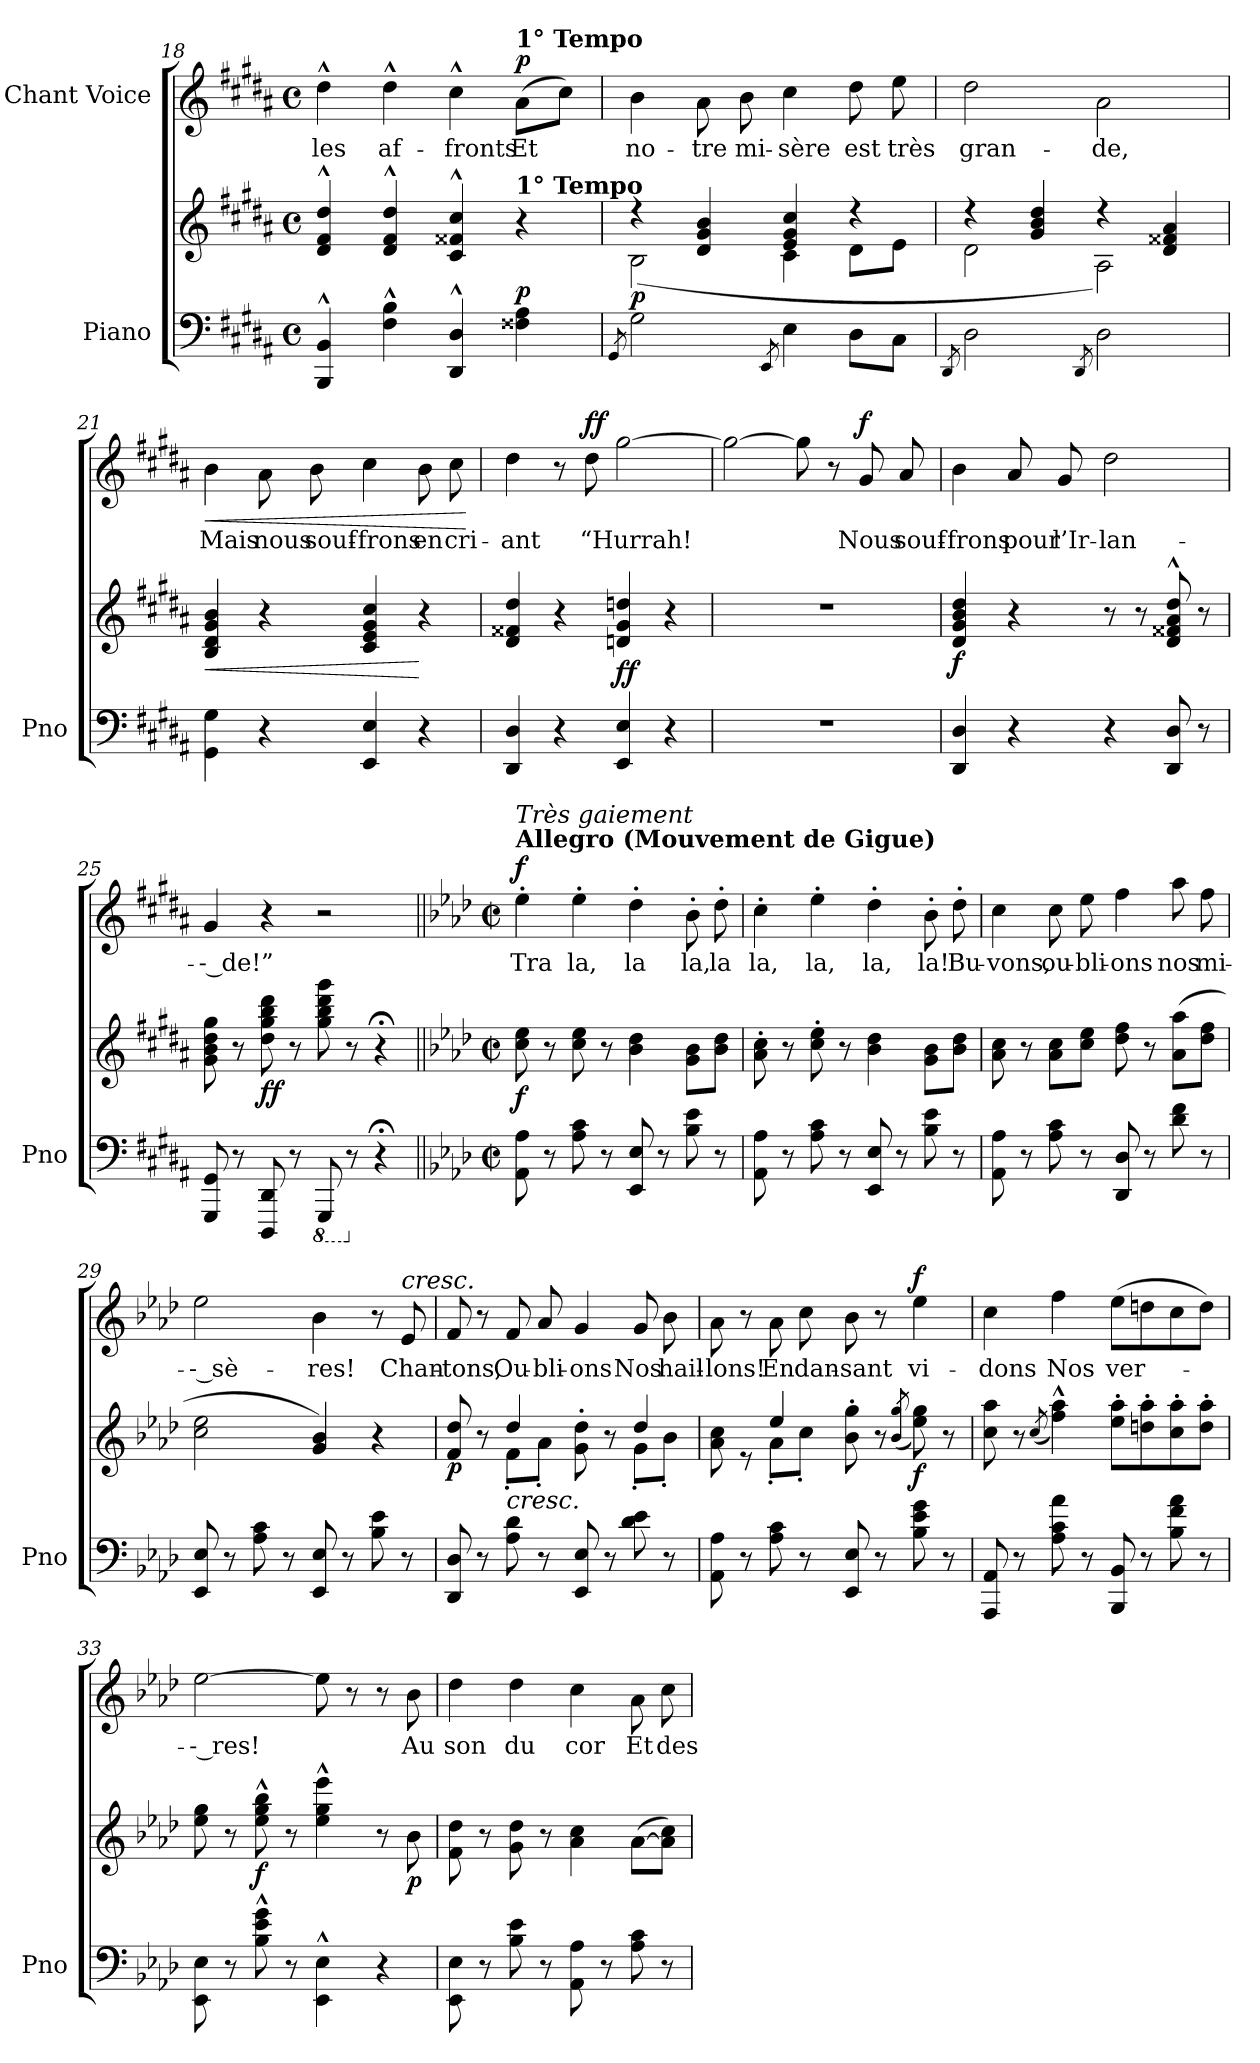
**kern	**kern	**dynam	**kern	**text	**dynam
*part2	*part2	*part2	*part1	*part1	*part1
*staff3	*staff2	*staff2/3	*staff1	*staff1	*staff1
*I"Piano	*	*	*I"Chant Voice	*	*
*I'Pno	*	*	*	*	*
*clefF4	*clefG2	*	*clefG2	*	*
*k[f#c#g#d#a#]	*k[f#c#g#d#a#]	*	*k[f#c#g#d#a#]	*	*
*M4/4	*M4/4	*	*M4/4	*	*
*met(c)	*met(c)	*	*met(c)	*	*
=18	=18	=18	=18	=18	=18
!	!	!	!	!LO:LY:b	!
4BBB/^^ 4BB/^^	4d#/^^ 4f#/^^ 4dd#/^^	.	4dd#^^\	les	.
!	!	!	!	!LO:LY:b	!
4F#\^^ 4B\^^	4d#/^^ 4f#/^^ 4dd#/^^	.	4dd#^^\	af-	.
!	!	!	!	!LO:LY:b	!
4DD#/^^ 4D#/^^	4c#/^^ 4f##X/^^ 4cc#/^^	.	4cc#^^\	-fronts	.
!	!	!	!LO:TX:a:B:t=1° Tempo	!	!
!	!LO:TX:a:B:t=1° Tempo	!	!	!	!
!	!	!LO:DY:a=2	!	!LO:LY:b	!LO:DY:a
4F##X\ 4A#\	4r	p	(>8a#\L	Et	p
.	.	.	8cc#\J)	.	.
=19	=19	=19	=19	=19	=19
8qGG#/	.	.	.	.	.
*	*^	*	*	*	*
!	!	!	!LO:DY:b	!	!LO:LY:b	!
2G#\	4r	(<2B\	p	4b\	no-	.
!	!	!	!	!	!LO:LY:b	!
.	4d#/ 4g#/ 4b/	.	.	8a#\	-tre	.
!	!	!	!	!	!LO:LY:b	!
.	.	.	.	8b\	mi-	.
8qEE/	.	.	.	.	.	.
!	!	!	!	!	!LO:LY:b	!
4E\	4e/ 4g#/ 4cc#/	4c#\	.	4cc#\	-sère	.
!	!	!	!	!	!LO:LY:b	!
8D#\L	4r	8d#\L	.	8dd#\	est	.
!	!	!	!	!	!LO:LY:b	!
8C#\J	.	8e\J	.	8ee\	très	.
=20	=20	=20	=20	=20	=20	=20
8qDD#/	.	.	.	.	.	.
!	!	!	!	!	!LO:LY:b	!
2D#\	4r	2d#\	.	2dd#\	gran-	.
.	4g#/ 4b/ 4dd#/	.	.	.	.	.
8qDD#/	.	.	.	.	.	.
!	!	!	!	!	!LO:LY:b	!
2D#\	4r	2A#\)	.	2a#\	-de,	.
.	4d#/ 4f##X/ 4a#/	.	.	.	.	.
*	*v	*v	*	*	*	*
!!LO:LB:g=z
=21	=21	=21	=21	=21	=21
!	!	!LO:HP:b	!	!LO:LY:b	!LO:HP:b
4GG#\ 4G#\	4B/ 4d#/ 4g#/ 4b/	<	4b\	Mais	<
!	!	!	!	!LO:LY:b	!
4r	4r	.	8a#\	nous	.
!	!	!	!	!LO:LY:b	!
.	.	.	8b\	souf-	.
!	!	!	!	!LO:LY:b	!
4EE/ 4E/	4c#/ 4e/ 4g#/ 4cc#/	.	4cc#\	-frons	.
!	!	!	!	!LO:LY:b	!
4r	4r	[	8b\	en	.
!	!	!	!	!LO:LY:b	!
.	.	.	8cc#\	cri-	.
.	.	.	.	.	[
=22	=22	=22	=22	=22	=22
!	!	!	!	!LO:LY:b	!
4DD#/ 4D#/	4d#/ 4f##X/ 4dd#/	.	4dd#\	-ant	.
4r	4r	.	8r	.	.
!	!	!	!	!LO:LY:b	!LO:DY:a
.	.	.	8dd#\	“Hurrah!	ff
!	!	!LO:DY:b	!	!	!
4EE/ 4E/	4dn/ 4g#/ 4ddn/	ff	[2gg#\	.	.
4r	4r	.	.	.	.
=23	=23	=23	=23	=23	=23
1r	1r	.	2gg#\_	.	.
.	.	.	8gg#\]	.	.
.	.	.	8r	.	.
!	!	!	!	!LO:LY:b	!LO:DY:a
.	.	.	8g#/	Nous	f
!	!	!	!	!LO:LY:b	!
.	.	.	8a#/	souf-	.
=24	=24	=24	=24	=24	=24
!	!	!LO:DY:b	!	!LO:LY:b	!
4DD#/ 4D#/	4d#/ 4g#/ 4b/ 4dd#/	f	4b\	-frons	.
!	!	!	!	!LO:LY:b	!
4r	4r	.	8a#/	pour	.
!	!	!	!	!LO:LY:b	!
.	.	.	8g#/	l’Ir-	.
!	!	!	!	!LO:LY:b	!
4r	8r	.	2dd#\	-lan-	.
.	8r	.	.	.	.
8DD#/ 8D#/	8d#/^^ 8f##X/^^ 8a#/^^ 8dd#/^^	.	.	.	.
8r	8r	.	.	.	.
!!LO:LB:g=z
=25	=25	=25	=25	=25	=25
!	!	!	!	!LO:LY:b	!
8GGG#/ 8GG#/	8g#\ 8b\ 8dd#\ 8gg#\	.	4g#/	-- de!”	.
8r	8r	.	.	.	.
!	!	!LO:DY:b	!	!	!
8DDD#/ 8DD#/	8dd#\ 8gg#\ 8bb\ 8ddd#\	ff	4r	.	.
8r	8r	.	.	.	.
*8ba	*	*	*	*	*
8GGGG#/	8gg#\ 8bb\ 8ddd#\ 8ggg#\	.	2r	.	.
*X8ba	*	*	*	*	*
8r	8r	.	.	.	.
4r;<	4r;<	.	.	.	.
=26||	=26||	=26||	=26||	=26||	=26||
*k[b-e-a-d-]	*k[b-e-a-d-]	*	*k[b-e-a-d-]	*	*
*M2/2	*M2/2	*	*M2/2	*	*
*met(c|)	*met(c|)	*	*met(c|)	*	*
!	!	!	!LO:TX:a:B:t=Allegro (Mouvement de Gigue)	!	!
!	!	!	!LO:TX:a:i:t=Très gaiement	!	!
!	!	!LO:DY:b	!	!LO:LY:b	!LO:DY:a
8AA-\ 8A-\	8cc\ 8ee-\	f	4ee-'\	Tra	f
8r	8r	.	.	.	.
!	!	!	!	!LO:LY:b	!
8A-\ 8c\	8cc\ 8ee-\	.	4ee-'\	la,	.
8r	8r	.	.	.	.
!	!	!	!	!LO:LY:b	!
8EE-/ 8E-/	4b-\ 4dd-\	.	4dd-'\	la	.
8r	.	.	.	.	.
!	!	!	!	!LO:LY:b	!
8B-\ 8e-\	8g\ 8b-\L	.	8b-'\	la,	.
!	!	!	!	!LO:LY:b	!
8r	8b-\ 8dd-\J	.	8dd-'\	la	.
=27	=27	=27	=27	=27	=27
!	!	!	!	!LO:LY:b	!
8AA-\ 8A-\	8a-\' 8cc\'	.	4cc'\	la,	.
8r	8r	.	.	.	.
!	!	!	!	!LO:LY:b	!
8A-\ 8c\	8cc\' 8ee-\'	.	4ee-'\	la,	.
8r	8r	.	.	.	.
!	!	!	!	!LO:LY:b	!
8EE-/ 8E-/	4b-\ 4dd-\	.	4dd-'\	la,	.
8r	.	.	.	.	.
!	!	!	!	!LO:LY:b	!
8B-\ 8e-\	8g\ 8b-\L	.	8b-'\	la!	.
!	!	!	!	!LO:LY:b	!
8r	8b-\ 8dd-\J	.	8dd-'\	Bu-	.
=28	=28	=28	=28	=28	=28
!	!	!	!	!LO:LY:b	!
8AA-\ 8A-\	8a-\ 8cc\	.	4cc\	-vons,	.
8r	8r	.	.	.	.
!	!	!	!	!LO:LY:b	!
8A-\ 8c\	8a-\ 8cc\L	.	8cc\	ou-	.
!	!	!	!	!LO:LY:b	!
8r	8cc\ 8ee-\J	.	8ee-\	-bli-	.
!	!	!	!	!LO:LY:b	!
8DD-/ 8D-/	8dd-\ 8ff\	.	4ff\	-ons	.
8r	8r	.	.	.	.
!	!	!	!	!LO:LY:b	!
8d-\ 8f\	(>8a-\ 8aa-\L	.	8aa-\	nos	.
!	!	!	!	!LO:LY:b	!
8r	8dd-\ 8ff\J	.	8ff\	mi-	.
!!LO:LB:g=z
=29	=29	=29	=29	=29	=29
!	!	!	!	!LO:LY:b	!
8EE-/ 8E-/	2cc\ 2ee-\	.	2ee-\	-- sè-	.
8r	.	.	.	.	.
8A-\ 8c\	.	.	.	.	.
8r	.	.	.	.	.
!	!	!	!	!LO:LY:b	!
8EE-/ 8E-/	4g/ 4b-/)	.	4b-\	-res!	.
8r	.	.	.	.	.
8B-\ 8e-\	4r	.	8r	.	.
!	!	!	!LO:TX:a:i:t=cresc.	!	!
!	!	!	!	!LO:LY:b	!
8r	.	.	8e-/	Chan-	.
=30	=30	=30	=30	=30	=30
*	*^	*	*	*	*
!	!	!	!LO:DY:b	!	!LO:LY:b	!
8DD-/ 8D-/	8f/ 8dd-/	4reyy	p	8f/	-tons,	.
8r	8r	.	.	8r	.	.
!	!LO:TX:b:i:t=cresc.	!	!	!	!	!
!	!	!	!	!	!LO:LY:b	!
8A-\ 8d-\	4dd-/	8f'\L	.	8f/	Ou-	.
!	!	!	!	!	!LO:LY:b	!
8r	.	8a-'\J	.	8a-/	-bli-	.
!	!	!	!	!	!LO:LY:b	!
8EE-/ 8E-/	8g\' 8dd-\'	4rgyy	.	4g/	-ons	.
8r	8r	.	.	.	.	.
!	!	!	!	!	!LO:LY:b	!
8d-\ 8e-\	4dd-/	8g'\L	.	8g/	Nos	.
!	!	!	!	!	!LO:LY:b	!
8r	.	8b-'\J	.	8b-\	hail-	.
=31	=31	=31	=31	=31	=31	=31
!	!	!	!	!	!LO:LY:b	!
8AA-\ 8A-\	4rddyy	8a-\ 8cc\	.	8a-\	-lons!	.
8r	.	8re	.	8r	.	.
!	!	!	!	!	!LO:LY:b	!
8A-\ 8c\	4ee-/	8a-'\L	.	8a-\	En	.
!	!	!	!	!	!LO:LY:b	!
8r	.	8cc'\J	.	8cc\	dan-	.
!	!	!	!	!	!LO:LY:b	!
8EE-/ 8E-/	8b-\' 8gg\'	4rgyy	.	8b-\	-sant	.
8r	8r	.	.	8r	.	.
.	(<8qb-/ 8qgg/	.	.	.	.	.
!	!	!	!LO:DY:b	!	!LO:LY:b	!LO:DY:a
8B-\ 8e-\ 8g\	8ee-\ 8gg\)	4ryy	f	4ee-\	vi-	f
8r	8r	.	.	.	.	.
*	*v	*v	*	*	*	*
=32	=32	=32	=32	=32	=32
!	!	!	!	!LO:LY:b	!
8AAA-/ 8AA-/	8cc\ 8aa-\	.	4cc\	-dons	.
8r	8r	.	.	.	.
.	(<8qcc/	.	.	.	.
!	!	!	!	!LO:LY:b	!
8A-\ 8c\ 8a-\	4ff\^^ 4aa-\^^)	.	4ff\	Nos	.
8r	.	.	.	.	.
!	!	!	!	!LO:LY:b	!
8BBB-/ 8BB-/	8ee-\' 8aa-\'L	.	(>8ee-\L	ver-	.
8r	8ddn\' 8aa-\'	.	8ddn\	.	.
8B-\ 8f\ 8a-\	8cc\' 8aa-\'	.	8cc\	.	.
8r	8dd\' 8aa-\'J	.	8dd\J)	.	.
!!LO:PB:g=z
=33	=33	=33	=33	=33	=33
!	!	!	!	!LO:LY:b	!
8EE-\ 8E-\	8ee-\ 8gg\	.	[2ee-\	-- res!	.
8r	8r	.	.	.	.
!	!	!LO:DY:b	!	!	!
8B-\^^ 8e-\^^ 8g\^^	8ee-\^^ 8gg\^^ 8bb-\^^	f	.	.	.
8r	8r	.	.	.	.
4EE-\^^ 4E-\^^	4ee-\^^ 4gg\^^ 4eee-\^^	.	8ee-\]	.	.
.	.	.	8r	.	.
4r	8r	.	8r	.	.
!	!	!LO:DY:b	!	!LO:LY:b	!
.	8b-\	p	8b-\	Au	.
=34	=34	=34	=34	=34	=34
!	!	!	!	!LO:LY:b	!
8EE-\ 8E-\	8f\ 8dd-\	.	4dd-\	son	.
8r	8r	.	.	.	.
!	!	!	!	!LO:LY:b	!
8B-\ 8e-\	8g\ 8dd-\	.	4dd-\	du	.
8r	8r	.	.	.	.
!	!	!	!	!LO:LY:b	!
8AA-\ 8A-\	4a-\ 4cc\	.	4cc\	cor	.
8r	.	.	.	.	.
!	!	!	!	!LO:LY:b	!
8A-\ 8c\	(>[8a-\L	.	8a-\	Et	.
!	!	!	!	!LO:LY:b	!
8r	8a-\] 8cc\J)	.	8cc\	des	.
=	=	=	=	=	=
*-	*-	*-	*-	*-	*-
